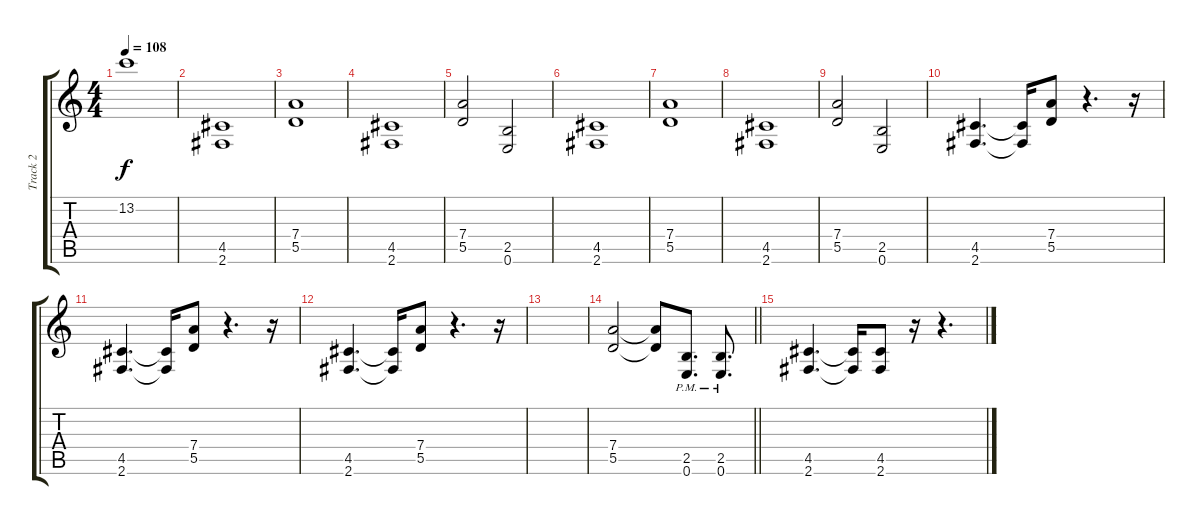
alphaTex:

\track ("Track 2" "Track 2") {instrument distortionguitar}
\staff {score tabs}
\tuning (E4 B3 G3 D3 A2 E2) {hide}
\ts (4 4)
\tempo 108
\clef g2
\ks c
13.2{t}.1{dy f} |
(4.5 2.6).1 |
(7.4 5.5).1 |
(4.5 2.6).1 |
(7.4 5.5).2 (2.5 0.6).2 |
(4.5 2.6).1 |
(7.4 5.5).1 |
(4.5 2.6).1 |
(7.4 5.5).2 (2.5 0.6).2 |
(4.5 2.6).4{d} (4.5{t} 2.6{t}).16 (7.4 5.5).8 r.4{d} r.16 |
(4.5 2.6).4{d} (4.5{t} 2.6{t}).16 (7.4 5.5).8 r.4{d} r.16 |
(4.5 2.6).4{d} (4.5{t} 2.6{t}).16 (7.4 5.5).8 r.4{d} r.16 |
|
\barLineRight lightlight
(7.4 5.5).2 (7.4{t} 5.5{t}).8 (2.5{pm} 0.6{pm}).8{d} (2.5{pm} 0.6{pm}).8{d} |
(4.5 2.6).4{d} (4.5{t} 2.6{t}).16 (4.5 2.6).8 r.16 r.4{d}
